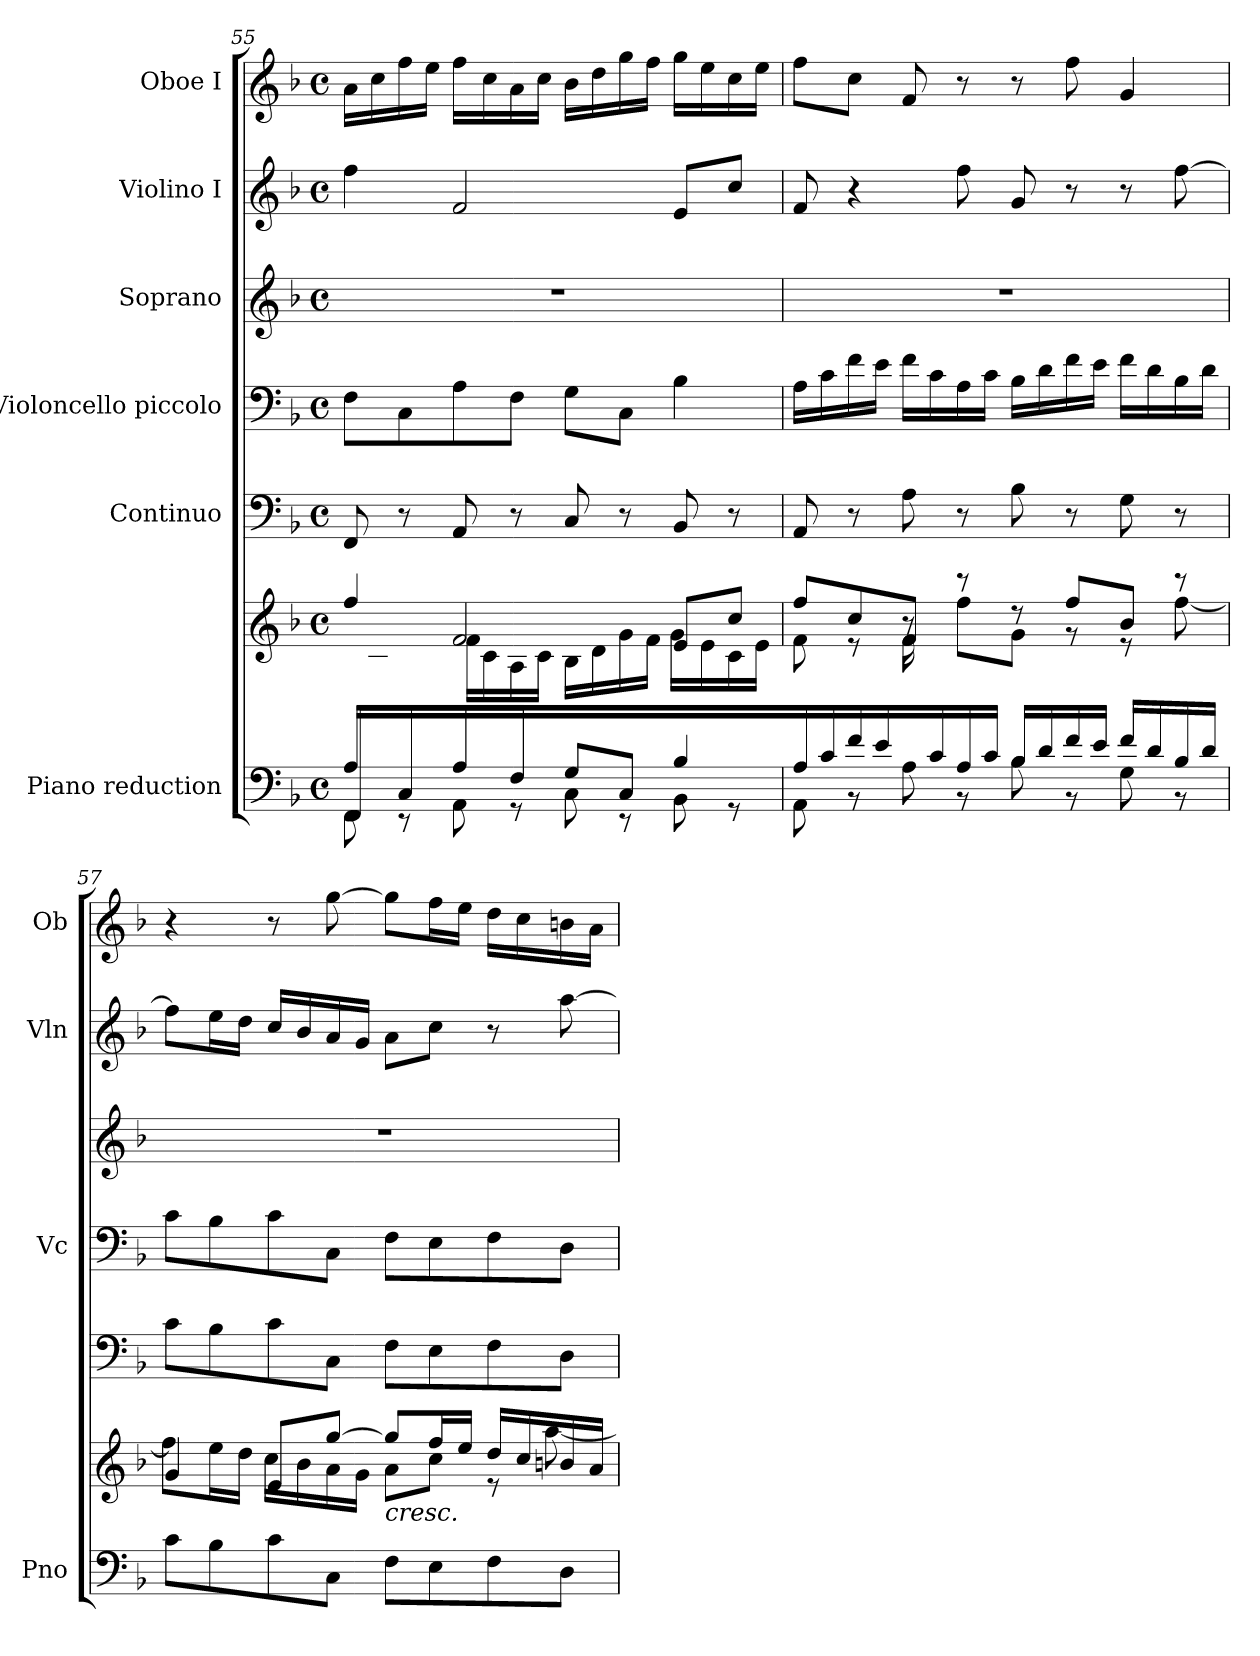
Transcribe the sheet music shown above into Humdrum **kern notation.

**kern	**kern	**kern	**kern	**kern	**kern	**kern
*part6	*part6	*part5	*part4	*part3	*part2	*part1
*staff7	*staff6	*staff5	*staff4	*staff3	*staff2	*staff1
*I"Piano reduction	*	*I"Continuo	*I"Violoncello piccolo	*I"Soprano	*I"Violino I	*I"Oboe I
*I'Pno	*	*	*I'Vc	*	*I'Vln	*I'Ob
!!LO:PB:g=z
*clefF4	*clefG2	*clefF4	*clefF4	*clefG2	*clefG2	*clefG2
*k[b-]	*k[b-]	*k[b-]	*k[b-]	*k[b-]	*k[b-]	*k[b-]
*M4/4	*M4/4	*M4/4	*M4/4	*M4/4	*M4/4	*M4/4
*met(c)	*met(c)	*met(c)	*met(c)	*met(c)	*met(c)	*met(c)
=55	=55	=55	=55	=55	=55	=55
*^	*^	*	*	*	*	*
*	*^	*	*	*	*	*	*	*
16A/LL	8FF/L	8FF\	4ff/	16ryy	8FF/	8F\L	1r	4ff\	16a\LL
2...ryy	.	.	.	16c\	.	.	.	.	16cc\
.	8C/	8r	.	16f\	8r	8C\	.	.	16ff\
.	.	.	.	16e\JJ	.	.	.	.	16ee\JJ
.	8A/	8AA\	2f/	16f\LL	8AA/	8A\	.	2f/	16ff\LL
.	.	.	.	16c\	.	.	.	.	16cc\
.	8F/J	8r	.	16A\	8r	8F\J	.	.	16a\
.	.	.	.	16c\JJ	.	.	.	.	16cc\JJ
.	8G/L	8C\	.	16B-\LL	8C/	8G\L	.	.	16b-\LL
.	.	.	.	16d\	.	.	.	.	16dd\
.	8C/J	8r	.	16g\	8r	8C\J	.	.	16gg\
.	.	.	.	16f\JJ	.	.	.	.	16ff\JJ
.	4B-/	8BB-\	8e/L	16g\LL	8BB-/	4B-\	.	8e/L	16gg\LL
.	.	.	.	16e\	.	.	.	.	16ee\
.	.	8r	8cc/J	16c\	8r	.	.	8cc/J	16cc\
.	.	.	.	16e\JJ	.	.	.	.	16ee\JJ
*	*v	*v	*	*	*	*	*	*	*
=56	=56	=56	=56	=56	=56	=56	=56	=56
*	*	*	*^	*	*	*	*	*
16A/LL	8AA\	8ff/L	8f\	4ryy	8AA/	16A\LL	1r	8f/	8ff\L
16c/	.	.	.	.	.	16c\	.	.	.
16f/	8r	8cc/	8r	.	8r	16f\	.	4r	8cc\J
16e/JJ	.	.	.	.	.	16e\JJ	.	.	.
16ryy	8A\	8f/J	8r	16f\LL	8A\	16f\LL	.	.	8f/
16c/	.	.	.	2ryy	.	16c\	.	.	.
16A/	8r	8r	8ff\L	.	8r	16A\	.	8ff\	8r
16c/JJ	.	.	.	.	.	16c\JJ	.	.	.
16B-/LL	8B-\	8r	8g\J	.	8B-\	16B-\LL	.	8g/	8r
16d/	.	.	.	.	.	16d\	.	.	.
16f/	8r	8ff/L	8r	.	8r	16f\	.	8r	8ff\
16e/JJ	.	.	.	.	.	16e\JJ	.	.	.
16f/LL	8G\	8b-/J	8r	.	8G\	16f\LL	.	8r	4g/
16d/	.	.	.	8.ryy	.	16d\	.	.	.
16B-/	8r	8r	[>8ff\	.	8r	16B-\	.	[8ff\	.
16d/JJ	.	.	.	.	.	16d\JJ	.	.	.
*v	*v	*	*	*	*	*	*	*	*
*	*	*v	*v	*	*	*	*	*
=57	=57	=57	=57	=57	=57	=57	=57
8c\L	4g/	8ff\L]	8c\L	8c\L	1r	8ff\L]	4r
8B-\	.	16ee\L	8B-\	8B-\	.	16ee\L	.
.	.	16dd\JJ	.	.	.	16dd\JJ	.
8c\	8e/L	16cc\LL	8c\	8c\	.	16cc/LL	8r
.	.	16b-\	.	.	.	16b-/	.
8C\J	[8gg/J	16a\	8C\J	8C\J	.	16a/	[8gg\
.	.	16g\JJ	.	.	.	16g/JJ	.
!	!LO:TX:b:i:t=cresc.	!	!	!	!	!	!
8F\L	8gg/L]	8a\L	8F\L	8F\L	.	8a\L	8gg\L]
8E\	16ff/L	8cc\J	8E\	8E\	.	8cc\J	16ff\L
.	16ee/JJ	.	.	.	.	.	16ee\JJ
8F\	16dd/LL	8r	8F\	8F\	.	8r	16dd\LL
.	16cc/	.	.	.	.	.	16cc\
8D\J	16bn/	[>8aa\	8D\J	8D\J	.	[8aa\	16bn\
.	16a/JJ	.	.	.	.	.	16a\JJ
*	*v	*v	*	*	*	*	*
=	=	=	=	=	=	=
*-	*-	*-	*-	*-	*-	*-
